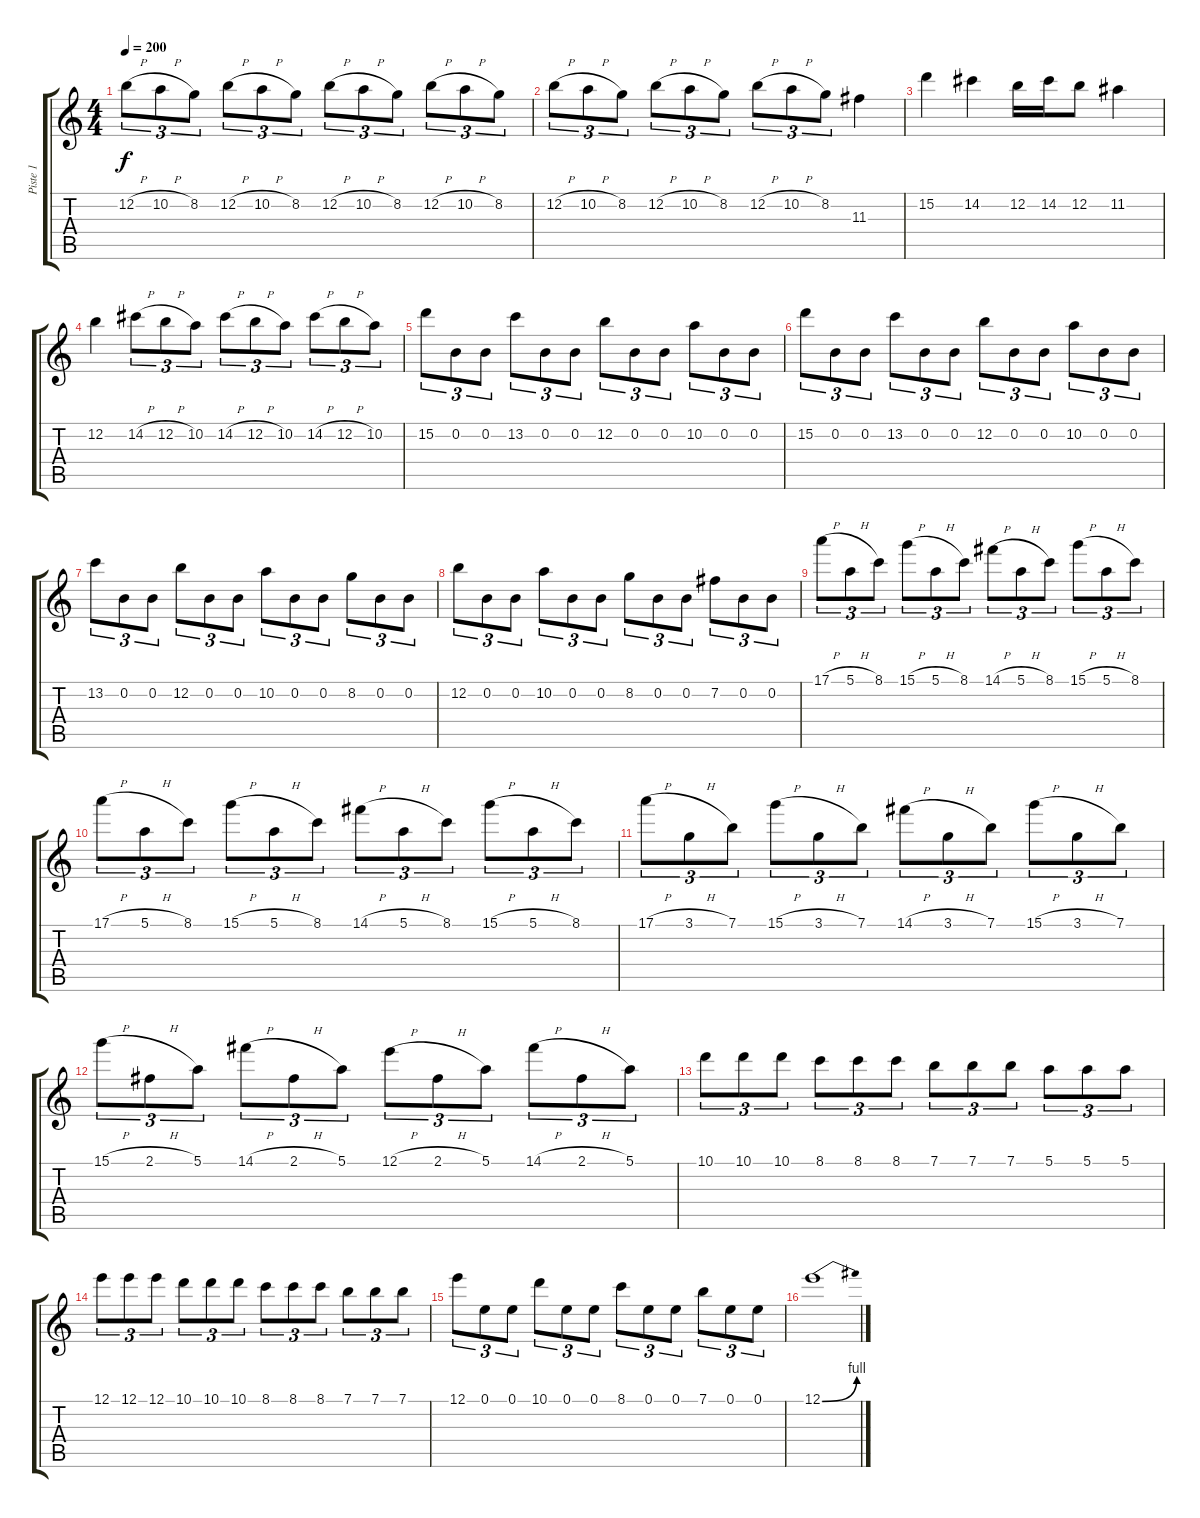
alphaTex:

\track ("Piste 1" "Piste 1") {instrument distortionguitar}
\staff {score tabs}
\tuning (E4 B3 G3 D3 A2 E2) {hide}
\ts (4 4)
\tempo 200
\clef g2
\ks c
12.2{h}.8{tu (3 2) dy f} 10.2{h}.8{tu (3 2)} 8.2.8{tu (3 2)} 12.2{h}.8{tu (3 2)} 10.2{h}.8{tu (3 2)} 8.2.8{tu (3 2)} 12.2{h}.8{tu (3 2)} 10.2{h}.8{tu (3 2)} 8.2.8{tu (3 2)} 12.2{h}.8{tu (3 2)} 10.2{h}.8{tu (3 2)} 8.2.8{tu (3 2)} |
12.2{h}.8{tu (3 2)} 10.2{h}.8{tu (3 2)} 8.2.8{tu (3 2)} 12.2{h}.8{tu (3 2)} 10.2{h}.8{tu (3 2)} 8.2.8{tu (3 2)} 12.2{h}.8{tu (3 2)} 10.2{h}.8{tu (3 2)} 8.2.8{tu (3 2)} 11.3.4 |
15.2.4 14.2.4 12.2.16 14.2.16 12.2.8 11.2.4 |
12.2.4 14.2{h}.8{tu (3 2)} 12.2{h}.8{tu (3 2)} 10.2.8{tu (3 2)} 14.2{h}.8{tu (3 2)} 12.2{h}.8{tu (3 2)} 10.2.8{tu (3 2)} 14.2{h}.8{tu (3 2)} 12.2{h}.8{tu (3 2)} 10.2.8{tu (3 2)} |
15.2.8{tu (3 2)} 0.2.8{tu (3 2)} 0.2.8{tu (3 2)} 13.2.8{tu (3 2)} 0.2.8{tu (3 2)} 0.2.8{tu (3 2)} 12.2.8{tu (3 2)} 0.2.8{tu (3 2)} 0.2.8{tu (3 2)} 10.2.8{tu (3 2)} 0.2.8{tu (3 2)} 0.2.8{tu (3 2)} |
15.2.8{tu (3 2)} 0.2.8{tu (3 2)} 0.2.8{tu (3 2)} 13.2.8{tu (3 2)} 0.2.8{tu (3 2)} 0.2.8{tu (3 2)} 12.2.8{tu (3 2)} 0.2.8{tu (3 2)} 0.2.8{tu (3 2)} 10.2.8{tu (3 2)} 0.2.8{tu (3 2)} 0.2.8{tu (3 2)} |
13.2.8{tu (3 2)} 0.2.8{tu (3 2)} 0.2.8{tu (3 2)} 12.2.8{tu (3 2)} 0.2.8{tu (3 2)} 0.2.8{tu (3 2)} 10.2.8{tu (3 2)} 0.2.8{tu (3 2)} 0.2.8{tu (3 2)} 8.2.8{tu (3 2)} 0.2.8{tu (3 2)} 0.2.8{tu (3 2)} |
12.2.8{tu (3 2)} 0.2.8{tu (3 2)} 0.2.8{tu (3 2)} 10.2.8{tu (3 2)} 0.2.8{tu (3 2)} 0.2.8{tu (3 2)} 8.2.8{tu (3 2)} 0.2.8{tu (3 2)} 0.2.8{tu (3 2)} 7.2.8{tu (3 2)} 0.2.8{tu (3 2)} 0.2.8{tu (3 2)} |
17.1{h}.8{tu (3 2)} 5.1{h}.8{tu (3 2)} 8.1.8{tu (3 2)} 15.1{h}.8{tu (3 2)} 5.1{h}.8{tu (3 2)} 8.1.8{tu (3 2)} 14.1{h}.8{tu (3 2)} 5.1{h}.8{tu (3 2)} 8.1.8{tu (3 2)} 15.1{h}.8{tu (3 2)} 5.1{h}.8{tu (3 2)} 8.1.8{tu (3 2)} |
17.1{h}.8{tu (3 2)} 5.1{h}.8{tu (3 2)} 8.1.8{tu (3 2)} 15.1{h}.8{tu (3 2)} 5.1{h}.8{tu (3 2)} 8.1.8{tu (3 2)} 14.1{h}.8{tu (3 2)} 5.1{h}.8{tu (3 2)} 8.1.8{tu (3 2)} 15.1{h}.8{tu (3 2)} 5.1{h}.8{tu (3 2)} 8.1.8{tu (3 2)} |
17.1{h}.8{tu (3 2)} 3.1{h}.8{tu (3 2)} 7.1.8{tu (3 2)} 15.1{h}.8{tu (3 2)} 3.1{h}.8{tu (3 2)} 7.1.8{tu (3 2)} 14.1{h}.8{tu (3 2)} 3.1{h}.8{tu (3 2)} 7.1.8{tu (3 2)} 15.1{h}.8{tu (3 2)} 3.1{h}.8{tu (3 2)} 7.1.8{tu (3 2)} |
15.1{h}.8{tu (3 2)} 2.1{h}.8{tu (3 2)} 5.1.8{tu (3 2)} 14.1{h}.8{tu (3 2)} 2.1{h}.8{tu (3 2)} 5.1.8{tu (3 2)} 12.1{h}.8{tu (3 2)} 2.1{h}.8{tu (3 2)} 5.1.8{tu (3 2)} 14.1{h}.8{tu (3 2)} 2.1{h}.8{tu (3 2)} 5.1.8{tu (3 2)} |
10.1.8{tu (3 2)} 10.1.8{tu (3 2)} 10.1.8{tu (3 2)} 8.1.8{tu (3 2)} 8.1.8{tu (3 2)} 8.1.8{tu (3 2)} 7.1.8{tu (3 2)} 7.1.8{tu (3 2)} 7.1.8{tu (3 2)} 5.1.8{tu (3 2)} 5.1.8{tu (3 2)} 5.1.8{tu (3 2)} |
12.1.8{tu (3 2)} 12.1.8{tu (3 2)} 12.1.8{tu (3 2)} 10.1.8{tu (3 2)} 10.1.8{tu (3 2)} 10.1.8{tu (3 2)} 8.1.8{tu (3 2)} 8.1.8{tu (3 2)} 8.1.8{tu (3 2)} 7.1.8{tu (3 2)} 7.1.8{tu (3 2)} 7.1.8{tu (3 2)} |
12.1.8{tu (3 2)} 0.1.8{tu (3 2)} 0.1.8{tu (3 2)} 10.1.8{tu (3 2)} 0.1.8{tu (3 2)} 0.1.8{tu (3 2)} 8.1.8{tu (3 2)} 0.1.8{tu (3 2)} 0.1.8{tu (3 2)} 7.1.8{tu (3 2)} 0.1.8{tu (3 2)} 0.1.8{tu (3 2)} |
12.1{be (bend 0 0 60 4)}.1
